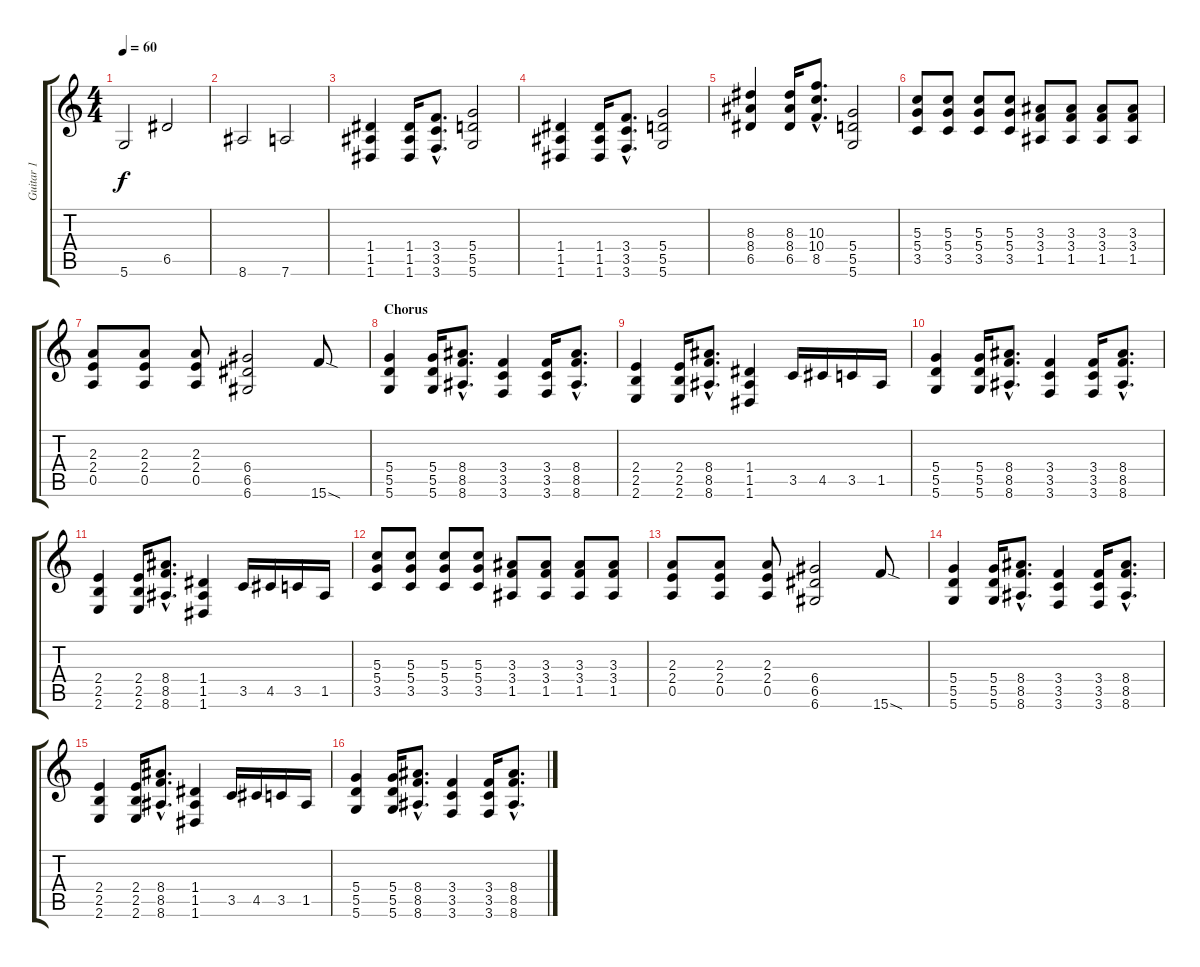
\track ("Guitar 1" "Guitar 1") {instrument distortionguitar}
\staff {score tabs}
\tuning (E4 B3 G3 D3 A2 D2) {hide}
\ts (4 4)
\tempo 60
\clef g2
\ks c
5.6.2{dy f} 6.5.2 |
8.6.2 7.6.2 |
(1.4 1.5 1.6).4 (1.4 1.5 1.6).16 (3.4{hac} 3.5{hac} 3.6{hac}).8{d} (5.4 5.5 5.6).2 |
(1.4 1.5 1.6).4 (1.4 1.5 1.6).16 (3.4{hac} 3.5{hac} 3.6{hac}).8{d} (5.4 5.5 5.6).2 |
(8.3 8.4 6.5).4 (8.3 8.4 6.5).16 (10.3{hac} 10.4{hac} 8.5{hac}).8{d} (5.4 5.5 5.6).2 |
(5.3 5.4 3.5).8 (5.3 5.4 3.5).8 (5.3 5.4 3.5).8 (5.3 5.4 3.5).8 (3.3 3.4 1.5).8 (3.3 3.4 1.5).8 (3.3 3.4 1.5).8 (3.3 3.4 1.5).8 |
(2.3 2.4 0.5).8 (2.3 2.4 0.5).8 (2.3 2.4 0.5).8 (6.4 6.5 6.6).2 15.6{sod}.8 |
\section ("" "Chorus")
(5.4 5.5 5.6).4 (5.4 5.5 5.6).16 (8.4{hac} 8.5{hac} 8.6{hac}).8{d} (3.4 3.5 3.6).4 (3.4 3.5 3.6).16 (8.4{hac} 8.5{hac} 8.6{hac}).8{d} |
(2.4 2.5 2.6).4 (2.4 2.5 2.6).16 (8.4{hac} 8.5{hac} 8.6{hac}).8{d} (1.4 1.5 1.6).4 3.5.16 4.5.16 3.5.16 1.5.16 |
(5.4 5.5 5.6).4 (5.4 5.5 5.6).16 (8.4{hac} 8.5{hac} 8.6{hac}).8{d} (3.4 3.5 3.6).4 (3.4 3.5 3.6).16 (8.4{hac} 8.5{hac} 8.6{hac}).8{d} |
(2.4 2.5 2.6).4 (2.4 2.5 2.6).16 (8.4{hac} 8.5{hac} 8.6{hac}).8{d} (1.4 1.5 1.6).4 3.5.16 4.5.16 3.5.16 1.5.16 |
(5.3 5.4 3.5).8 (5.3 5.4 3.5).8 (5.3 5.4 3.5).8 (5.3 5.4 3.5).8 (3.3 3.4 1.5).8 (3.3 3.4 1.5).8 (3.3 3.4 1.5).8 (3.3 3.4 1.5).8 |
(2.3 2.4 0.5).8 (2.3 2.4 0.5).8 (2.3 2.4 0.5).8 (6.4 6.5 6.6).2 15.6{sod}.8 |
(5.4 5.5 5.6).4 (5.4 5.5 5.6).16 (8.4{hac} 8.5{hac} 8.6{hac}).8{d} (3.4 3.5 3.6).4 (3.4 3.5 3.6).16 (8.4{hac} 8.5{hac} 8.6{hac}).8{d} |
(2.4 2.5 2.6).4 (2.4 2.5 2.6).16 (8.4{hac} 8.5{hac} 8.6{hac}).8{d} (1.4 1.5 1.6).4 3.5.16 4.5.16 3.5.16 1.5.16 |
(5.4 5.5 5.6).4 (5.4 5.5 5.6).16 (8.4{hac} 8.5{hac} 8.6{hac}).8{d} (3.4 3.5 3.6).4 (3.4 3.5 3.6).16 (8.4{hac} 8.5{hac} 8.6{hac}).8{d}
